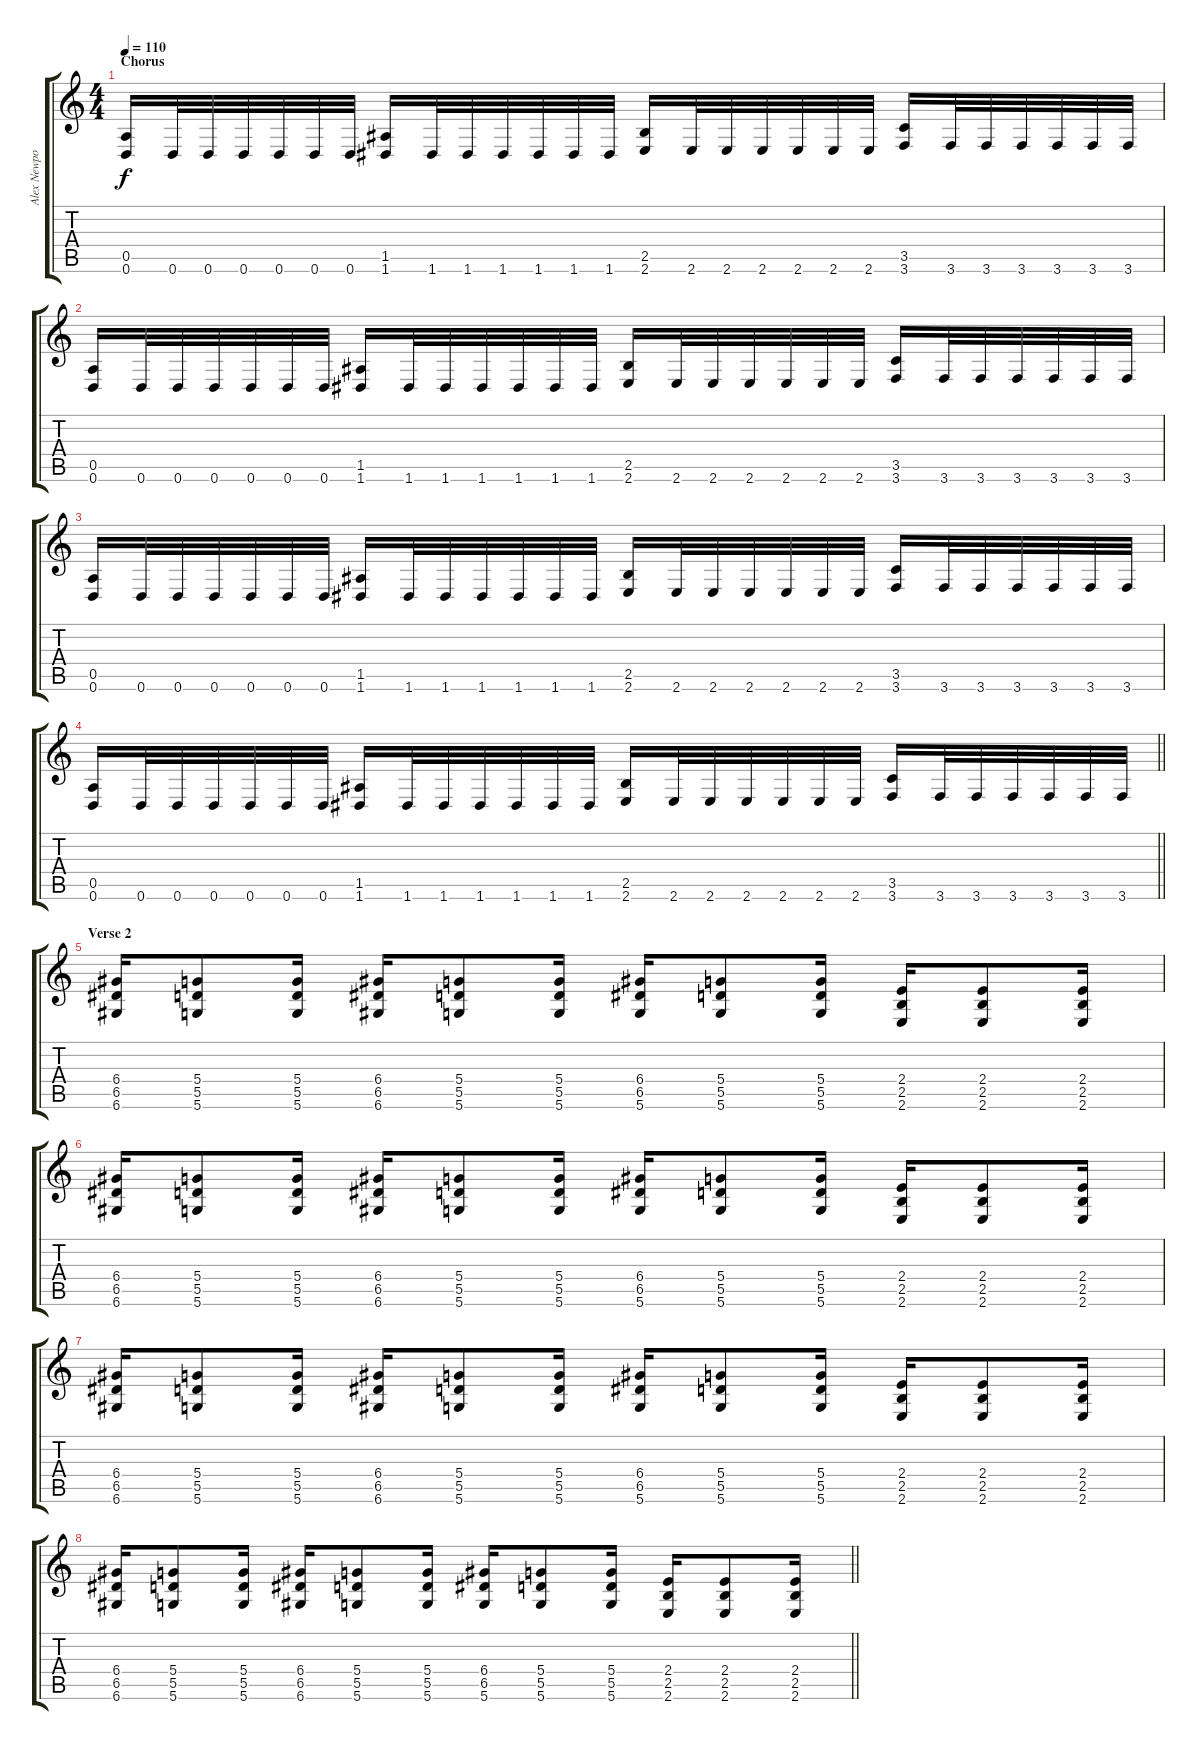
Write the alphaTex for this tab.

\track ("Alex Newport" "Alex Newpo") {instrument distortionguitar}
\staff {score tabs}
\tuning (E4 B3 G3 D3 A2 D2) {hide}
\ts (4 4)
\section ("" "Chorus")
\tempo 110
\clef g2
\ks c
(0.5 0.6).16{dy f} 0.6.32 0.6.32 0.6.32 0.6.32 0.6.32 0.6.32 (1.5 1.6).16 1.6.32 1.6.32 1.6.32 1.6.32 1.6.32 1.6.32 (2.5 2.6).16 2.6.32 2.6.32 2.6.32 2.6.32 2.6.32 2.6.32 (3.5 3.6).16 3.6.32 3.6.32 3.6.32 3.6.32 3.6.32 3.6.32 |
(0.5 0.6).16 0.6.32 0.6.32 0.6.32 0.6.32 0.6.32 0.6.32 (1.5 1.6).16 1.6.32 1.6.32 1.6.32 1.6.32 1.6.32 1.6.32 (2.5 2.6).16 2.6.32 2.6.32 2.6.32 2.6.32 2.6.32 2.6.32 (3.5 3.6).16 3.6.32 3.6.32 3.6.32 3.6.32 3.6.32 3.6.32 |
(0.5 0.6).16 0.6.32 0.6.32 0.6.32 0.6.32 0.6.32 0.6.32 (1.5 1.6).16 1.6.32 1.6.32 1.6.32 1.6.32 1.6.32 1.6.32 (2.5 2.6).16 2.6.32 2.6.32 2.6.32 2.6.32 2.6.32 2.6.32 (3.5 3.6).16 3.6.32 3.6.32 3.6.32 3.6.32 3.6.32 3.6.32 |
\barLineRight lightlight
(0.5 0.6).16 0.6.32 0.6.32 0.6.32 0.6.32 0.6.32 0.6.32 (1.5 1.6).16 1.6.32 1.6.32 1.6.32 1.6.32 1.6.32 1.6.32 (2.5 2.6).16 2.6.32 2.6.32 2.6.32 2.6.32 2.6.32 2.6.32 (3.5 3.6).16 3.6.32 3.6.32 3.6.32 3.6.32 3.6.32 3.6.32 |
\section ("" "Verse 2")
(6.4 6.5 6.6).16 (5.4 5.5 5.6).8 (5.4 5.5 5.6).16 (6.4 6.5 6.6).16 (5.4 5.5 5.6).8 (5.4 5.5 5.6).16 (6.4 6.5 5.6).16 (5.4 5.5 5.6).8 (5.4 5.5 5.6).16 (2.4 2.5 2.6).16 (2.4 2.5 2.6).8 (2.4 2.5 2.6).16 |
(6.4 6.5 6.6).16 (5.4 5.5 5.6).8 (5.4 5.5 5.6).16 (6.4 6.5 6.6).16 (5.4 5.5 5.6).8 (5.4 5.5 5.6).16 (6.4 6.5 5.6).16 (5.4 5.5 5.6).8 (5.4 5.5 5.6).16 (2.4 2.5 2.6).16 (2.4 2.5 2.6).8 (2.4 2.5 2.6).16 |
(6.4 6.5 6.6).16 (5.4 5.5 5.6).8 (5.4 5.5 5.6).16 (6.4 6.5 6.6).16 (5.4 5.5 5.6).8 (5.4 5.5 5.6).16 (6.4 6.5 5.6).16 (5.4 5.5 5.6).8 (5.4 5.5 5.6).16 (2.4 2.5 2.6).16 (2.4 2.5 2.6).8 (2.4 2.5 2.6).16 |
\barLineRight lightlight
(6.4 6.5 6.6).16 (5.4 5.5 5.6).8 (5.4 5.5 5.6).16 (6.4 6.5 6.6).16 (5.4 5.5 5.6).8 (5.4 5.5 5.6).16 (6.4 6.5 5.6).16 (5.4 5.5 5.6).8 (5.4 5.5 5.6).16 (2.4 2.5 2.6).16 (2.4 2.5 2.6).8 (2.4 2.5 2.6).16
